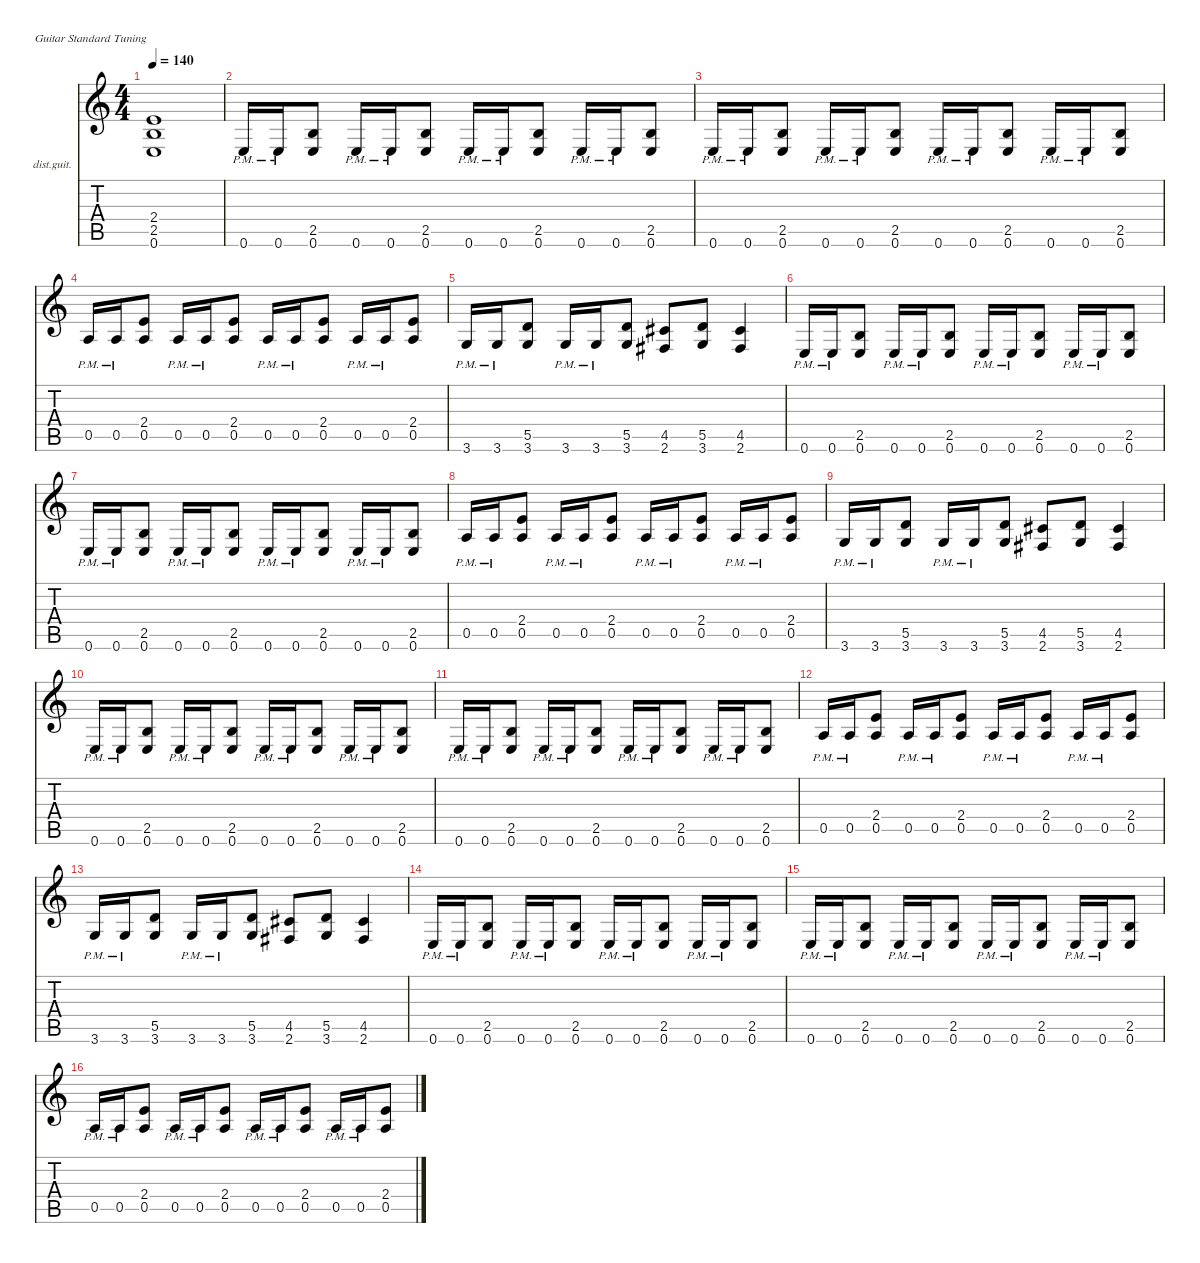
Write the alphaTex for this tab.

\defaultSystemsLayout 4
\hideDynamics
\bracketExtendMode nobrackets
\firstSystemTrackNameOrientation horizontal
\otherSystemsTrackNameOrientation horizontal
\track ("Rythm Guitar" "dist.guit.") {instrument distortionguitar}
\staff {score tabs}
\tuning (E4 B3 G3 D3 A2 E2)
\ts (4 4)
\tempo 140
\clef g2
\ks c
(2.4{t} 2.5{t} 0.6{t}).1{dy mf} |
0.6{pm}.16 0.6{pm}.16 (0.6 2.5).8 0.6{pm}.16 0.6{pm}.16 (0.6 2.5).8 0.6{pm}.16 0.6{pm}.16 (0.6 2.5).8 0.6{pm}.16 0.6{pm}.16 (0.6 2.5).8 |
0.6{pm}.16 0.6{pm}.16 (0.6 2.5).8 0.6{pm}.16 0.6{pm}.16 (0.6 2.5).8 0.6{pm}.16 0.6{pm}.16 (0.6 2.5).8 0.6{pm}.16 0.6{pm}.16 (0.6 2.5).8 |
0.5{pm}.16 0.5{pm}.16 (0.5 2.4).8 0.5{pm}.16 0.5{pm}.16 (0.5 2.4).8 0.5{pm}.16 0.5{pm}.16 (0.5 2.4).8 0.5{pm}.16 0.5{pm}.16 (0.5 2.4).8 |
3.6{pm}.16 3.6{pm}.16 (3.6 5.5).8 3.6{pm}.16 3.6{pm}.16 (3.6 5.5).8 (2.6{acc #} 4.5{acc #}).8 (3.6 5.5).8 (2.6{acc #} 4.5{acc #}).4 |
0.6{pm}.16 0.6{pm}.16 (0.6 2.5).8 0.6{pm}.16 0.6{pm}.16 (0.6 2.5).8 0.6{pm}.16 0.6{pm}.16 (0.6 2.5).8 0.6{pm}.16 0.6{pm}.16 (0.6 2.5).8 |
0.6{pm}.16 0.6{pm}.16 (0.6 2.5).8 0.6{pm}.16 0.6{pm}.16 (0.6 2.5).8 0.6{pm}.16 0.6{pm}.16 (0.6 2.5).8 0.6{pm}.16 0.6{pm}.16 (0.6 2.5).8 |
0.5{pm}.16 0.5{pm}.16 (0.5 2.4).8 0.5{pm}.16 0.5{pm}.16 (0.5 2.4).8 0.5{pm}.16 0.5{pm}.16 (0.5 2.4).8 0.5{pm}.16 0.5{pm}.16 (0.5 2.4).8 |
3.6{pm}.16 3.6{pm}.16 (3.6 5.5).8 3.6{pm}.16 3.6{pm}.16 (3.6 5.5).8 (2.6{acc #} 4.5{acc #}).8 (3.6 5.5).8 (2.6{acc #} 4.5{acc #}).4 |
0.6{pm}.16 0.6{pm}.16 (0.6 2.5).8 0.6{pm}.16 0.6{pm}.16 (0.6 2.5).8 0.6{pm}.16 0.6{pm}.16 (0.6 2.5).8 0.6{pm}.16 0.6{pm}.16 (0.6 2.5).8 |
0.6{pm}.16 0.6{pm}.16 (0.6 2.5).8 0.6{pm}.16 0.6{pm}.16 (0.6 2.5).8 0.6{pm}.16 0.6{pm}.16 (0.6 2.5).8 0.6{pm}.16 0.6{pm}.16 (0.6 2.5).8 |
0.5{pm}.16 0.5{pm}.16 (0.5 2.4).8 0.5{pm}.16 0.5{pm}.16 (0.5 2.4).8 0.5{pm}.16 0.5{pm}.16 (0.5 2.4).8 0.5{pm}.16 0.5{pm}.16 (0.5 2.4).8 |
3.6{pm}.16 3.6{pm}.16 (3.6 5.5).8 3.6{pm}.16 3.6{pm}.16 (3.6 5.5).8 (2.6{acc #} 4.5{acc #}).8 (3.6 5.5).8 (2.6{acc #} 4.5{acc #}).4 |
0.6{pm}.16 0.6{pm}.16 (0.6 2.5).8 0.6{pm}.16 0.6{pm}.16 (0.6 2.5).8 0.6{pm}.16 0.6{pm}.16 (0.6 2.5).8 0.6{pm}.16 0.6{pm}.16 (0.6 2.5).8 |
0.6{pm}.16 0.6{pm}.16 (0.6 2.5).8 0.6{pm}.16 0.6{pm}.16 (0.6 2.5).8 0.6{pm}.16 0.6{pm}.16 (0.6 2.5).8 0.6{pm}.16 0.6{pm}.16 (0.6 2.5).8 |
0.5{pm}.16 0.5{pm}.16 (0.5 2.4).8 0.5{pm}.16 0.5{pm}.16 (0.5 2.4).8 0.5{pm}.16 0.5{pm}.16 (0.5 2.4).8 0.5{pm}.16 0.5{pm}.16 (0.5 2.4).8
